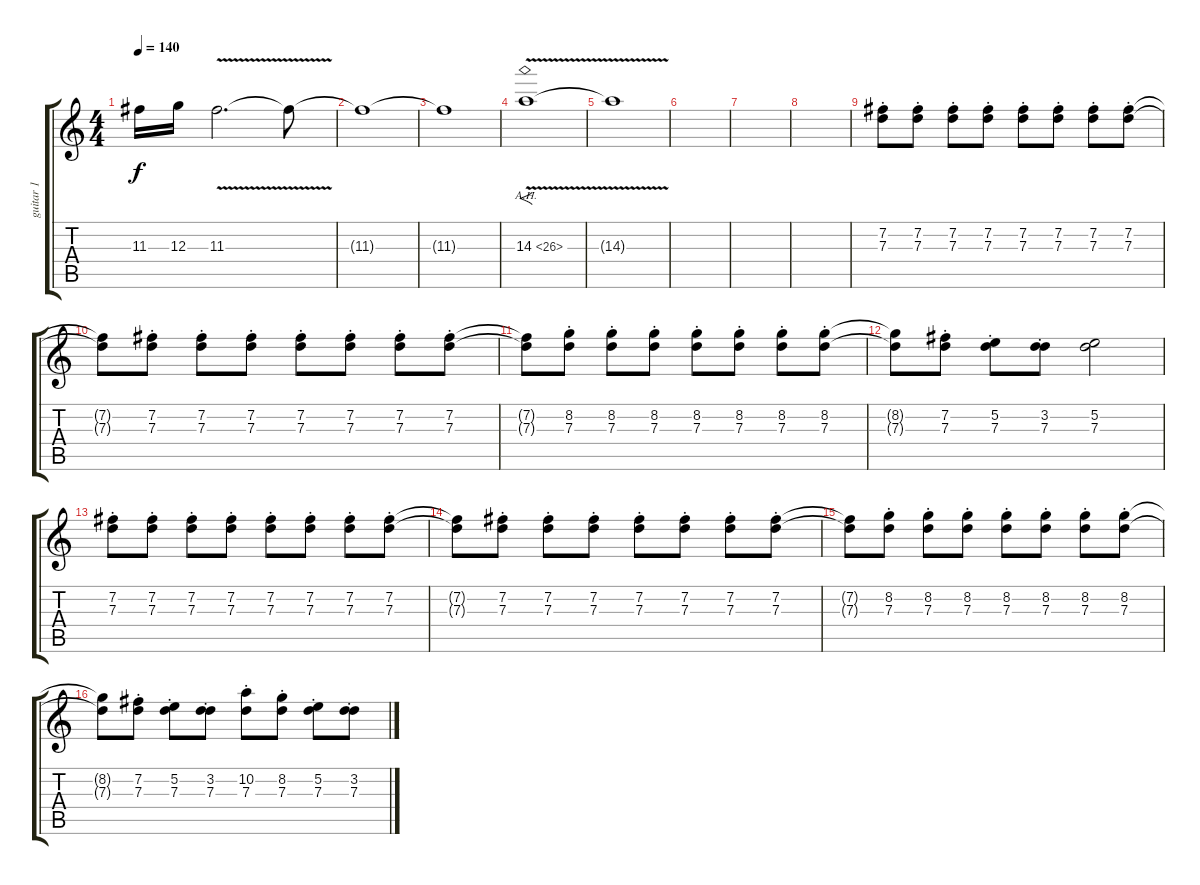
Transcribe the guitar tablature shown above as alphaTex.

\track ("guitar 1" "guitar 1") {instrument overdrivenguitar}
\staff {score tabs}
\tuning (E4 B3 G3 D3 A2 E2) {hide}
\ts (4 4)
\tempo 140
\clef g2
\ks c
11.3.16{dy f} 12.3.16 11.3{v}.2{d} 11.3{t}.8 |
11.3{t}.1 |
11.3{t}.1 |
14.3{ah 12 v}.1{f} |
14.3{t}.1 |
|
|
|
(7.2{st} 7.3{st}).8{volume 6} (7.2{st} 7.3{st}).8 (7.2{st} 7.3{st}).8 (7.2{st} 7.3{st}).8 (7.2{st} 7.3{st}).8 (7.2{st} 7.3{st}).8 (7.2{st} 7.3{st}).8 (7.2{st} 7.3{st}).8 |
(7.2{t} 7.3{t}).8 (7.2{st} 7.3{st}).8 (7.2{st} 7.3{st}).8 (7.2{st} 7.3{st}).8 (7.2{st} 7.3{st}).8 (7.2{st} 7.3{st}).8 (7.2{st} 7.3{st}).8 (7.2{st} 7.3{st}).8 |
(7.2{t} 7.3{t}).8 (8.2{st} 7.3{st}).8 (8.2{st} 7.3{st}).8 (8.2{st} 7.3{st}).8 (8.2{st} 7.3{st}).8 (8.2{st} 7.3{st}).8 (8.2{st} 7.3{st}).8 (8.2{st} 7.3{st}).8 |
(8.2{t} 7.3{t}).8 (7.2{st} 7.3{st}).8 (5.2{st} 7.3{st}).8 (3.2{st} 7.3{st}).8 (5.2 7.3).2 |
(7.2{st} 7.3{st}).8 (7.2{st} 7.3{st}).8 (7.2{st} 7.3{st}).8 (7.2{st} 7.3{st}).8 (7.2{st} 7.3{st}).8 (7.2{st} 7.3{st}).8 (7.2{st} 7.3{st}).8 (7.2{st} 7.3{st}).8 |
(7.2{t} 7.3{t}).8 (7.2{st} 7.3{st}).8 (7.2{st} 7.3{st}).8 (7.2{st} 7.3{st}).8 (7.2{st} 7.3{st}).8 (7.2{st} 7.3{st}).8 (7.2{st} 7.3{st}).8 (7.2{st} 7.3{st}).8 |
(7.2{t} 7.3{t}).8 (8.2{st} 7.3{st}).8 (8.2{st} 7.3{st}).8 (8.2{st} 7.3{st}).8 (8.2{st} 7.3{st}).8 (8.2{st} 7.3{st}).8 (8.2{st} 7.3{st}).8 (8.2{st} 7.3{st}).8 |
(8.2{t} 7.3{t}).8 (7.2{st} 7.3{st}).8 (5.2{st} 7.3{st}).8 (3.2{st} 7.3{st}).8 (10.2{st} 7.3{st}).8 (8.2{st} 7.3{st}).8 (5.2{st} 7.3{st}).8 (3.2{st} 7.3{st}).8
